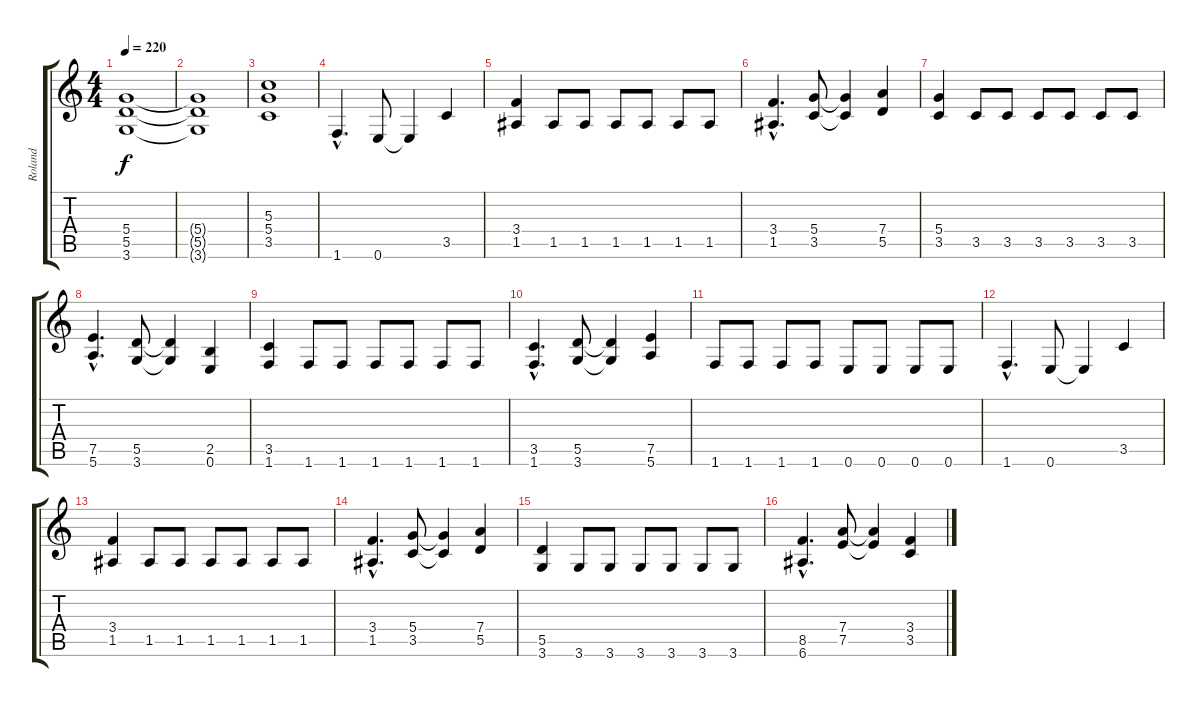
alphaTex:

\track ("Roland" "Roland") {instrument distortionguitar}
\staff {score tabs}
\tuning (E4 B3 G3 D3 A2 E2) {hide}
\ts (4 4)
\tempo 220
\clef g2
\ks c
(5.4 5.5 3.6).1{dy f} |
(5.4{t} 5.5{t} 3.6{t}).1 |
(5.3 5.4 3.5).1 |
1.6{hac}.4{d} 0.6.8 0.6{t}.4 3.5.4 |
(3.4 1.5).4 1.5.8 1.5.8 1.5.8 1.5.8 1.5.8 1.5.8 |
(3.4{hac} 1.5{hac}).4{d} (5.4 3.5).8 (5.4{t} 3.5{t}).4 (7.4 5.5).4 |
(5.4 3.5).4 3.5.8 3.5.8 3.5.8 3.5.8 3.5.8 3.5.8 |
(7.5{hac} 5.6{hac}).4{d} (5.5 3.6).8 (5.5{t} 3.6{t}).4 (2.5 0.6).4 |
(3.5 1.6).4 1.6.8 1.6.8 1.6.8 1.6.8 1.6.8 1.6.8 |
(3.5{hac} 1.6{hac}).4{d} (5.5 3.6).8 (5.5{t} 3.6{t}).4 (7.5 5.6).4 |
1.6.8 1.6.8 1.6.8 1.6.8 0.6.8 0.6.8 0.6.8 0.6.8 |
1.6{hac}.4{d} 0.6.8 0.6{t}.4 3.5.4 |
(3.4 1.5).4 1.5.8 1.5.8 1.5.8 1.5.8 1.5.8 1.5.8 |
(3.4{hac} 1.5{hac}).4{d} (5.4 3.5).8 (5.4{t} 3.5{t}).4 (7.4 5.5).4 |
(5.5 3.6).4 3.6.8 3.6.8 3.6.8 3.6.8 3.6.8 3.6.8 |
(8.5{hac} 6.6{hac}).4{d} (7.4 7.5).8 (7.4{t} 7.5{t}).4 (3.4 3.5).4
